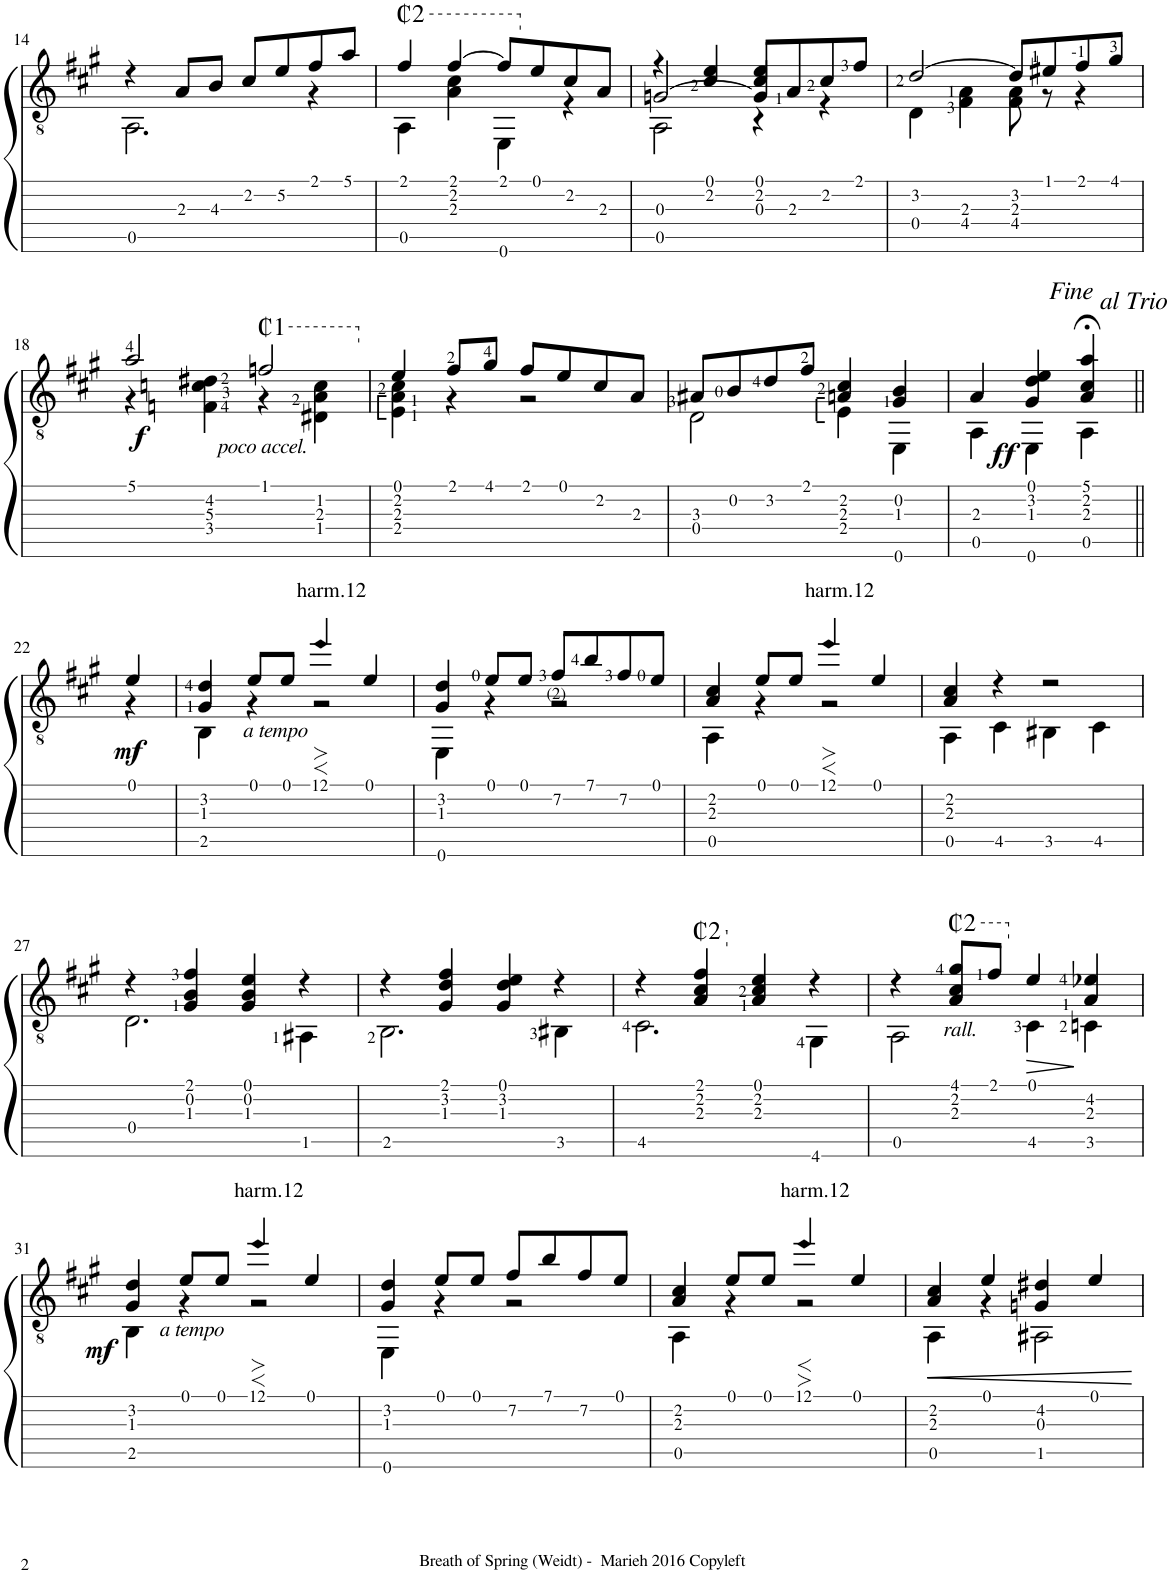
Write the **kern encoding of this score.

**kern	**kern	**dynam
*part2	*part1	*part1
*staff2	*staff1	*staff1
*I"Guitare classique [Tablature]	*I"Guitare classique	*
!!LO:PB:g=z
*	*clefGv2	*
*k[f#c#g#]	*k[f#c#g#]	*
*M4/4	*M4/4	*
=14	=14	=14
*^	*^	*
4r	2.AA	4r	2.AA\	.
8AL	.	8A/L	.	.
8BJ	.	8B/J	.	.
8c#L	.	8c#/L	.	.
8eJ	.	8e/	.	.
8f#L	4r	8f#/	4r	.
8aJ	.	8a/J	.	.
=15	=15	=15	=15	=15
!	!	!LO:TX:a:t=₵2	!	!
4f#	4AA	4f#/	4AA\	.
[4f#	4A 4c#	[4f#/	4A\ 4c#\	.
8f#L]	4EE	8f#/L]	4EE\	.
8eJ	.	8e/	.	.
8c#L	4r	8c#/	4r	.
8AJ	.	8A/J	.	.
=16	=16	=16	=16	=16
*	*^	*	*^	*
4r	[2Gn	2AA	4r	[2Gn/	2AA\	.
4c# 4e	.	.	4c#/ 4e/	.	.	.
8c#\ 8e\L	8G]	4r	8c#/ 8e/L	8G/]	4r	.
8AJ	8ryy	.	8A/	8ryy	.	.
8c#L	8ryy	4r	8c#/	8ryy	4r	.
8f#J	8ryy	.	8f#/J	8ryy	.	.
*	*v	*v	*	*	*	*
*	*	*	*v	*v	*
=17	=17	=17	=17	=17
[2d	4D	[2d/	4D\	.
.	4F# 4A	.	4F#\ 4A\	.
8dL]	8F# 8A	8d/L]	8F#\ 8A\	.
8e#XJ	8r	8e#X/	8r	.
8f#L	4r	8f#/	4r	.
8g#J	.	8g#/J	.	.
!!LO:LB:g=z	!!
=18	=18	=18	=18	=18
!	!	!	!	!LO:DY:b
2a	4r	2a/	4r	f
!	!	!	!LO:TX:b:i:t=poco accel.	!
.	4Fn 4cn 4d#X	.	4Fn\ 4cn\ 4d#X\	.
!	!	!LO:TX:a:t=₵1	!	!
2fn	4r	2fn/	4r	.
.	4D#X 4A 4c	.	4D#X\ 4A\ 4c\	.
=19	=19	=19	=19	=19
4e	4E 4A 4c#	4e/	4E\:: 4A\:: 4c#\::	.
8f#L	4r	8f#/L	4r	.
8g#J	.	8g#/J	.	.
8f#L	2r	8f#/L	2r	.
8eJ	.	8e/	.	.
8c#L	.	8c#/	.	.
8AJ	.	8A/J	.	.
=20	=20	=20	=20	=20
8A#XL	2D	8A#X/L	2D\	.
8BJ	.	8B/	.	.
8dL	.	8d/	.	.
8f#J	.	8f#/J	.	.
4An 4c#	4E	4An/ 4c#/	4E::\	.
4G# 4B	4EE	4G#/ 4B/	4EE\	.
=21	=21	=21	=21	=21
4A	4AA	4A/	4AA\	.
!	!	!	!	!LO:DY:b
4G# 4d 4e	4EE	4G#/ 4d/ 4e/	4EE\	ff
4A;< 4c#;< 4a;<	4AA	4A/;< 4c#/;< 4a/;<	4AA\	.
!	!	!	!LO:TX:a:t=al Trio	!
!!LO:LB:g=z	!!
=22||	=22||	=22||	=22||	=22||
!	!	!	!	!LO:DY:b
4e	4r	4e/	4r	mf
=23	=23	=23	=23	=23
4G# 4d	4BB	4G#/ 4d/	4BB\	.
!	!	!LO:TX:b:i:t=a tempo	!	!
8eL	4r	8e/L	4r	.
8eJ	.	8e/J	.	.
!	!	!LO:TX:a:t=harm.12	!	!
4ee>>	2r	4ee/	2r	.
4e	.	4e/	.	.
=24	=24	=24	=24	=24
4G# 4d	4EE	4G#/ 4d/	4EE\	.
8eL	4r	8e/L	4r	.
8eJ	.	8e/J	.	.
8f#L	2r	8f#/L	2r	.
8bJ	.	8b/	.	.
8f#L	.	8f#/	.	.
8eJ	.	8e/J	.	.
=25	=25	=25	=25	=25
4A 4c#	4AA	4A/ 4c#/	4AA\	.
8eL	4r	8e/L	4r	.
8eJ	.	8e/J	.	.
!	!	!LO:TX:a:t=harm.12	!	!
4ee>>	2r	4ee/	2r	.
4e	.	4e/	.	.
=26	=26	=26	=26	=26
4A 4c#	4AA	4A/ 4c#/	4AA\	.
4r	4C#	4r	4C#\	.
2r	4BB#X	2r	4BB#X\	.
.	4C#	.	4C#\	.
!!LO:LB:g=z	!!
=27	=27	=27	=27	=27
4r	2.D	4r	2.D\	.
4G# 4B 4f#	.	4G#/ 4B/ 4f#/	.	.
4G# 4B 4e	.	4G#/ 4B/ 4e/	.	.
4r	4AA#X	4r	4AA#X\	.
=28	=28	=28	=28	=28
4r	2.BB	4r	2.BB\	.
4G# 4d 4f#	.	4G#/ 4d/ 4f#/	.	.
4G# 4d 4e	.	4G#/ 4d/ 4e/	.	.
4r	4BB#X	4r	4BB#X\	.
=29	=29	=29	=29	=29
4r	2.C#	4r	2.C#\	.
!	!	!LO:TX:a:t=₵2	!	!
4A 4c# 4f#	.	4A/ 4c#/ 4f#/	.	.
4A 4c# 4e	.	4A/ 4c#/ 4e/	.	.
4r	4GG#	4r	4GG#\	.
=30	=30	=30	=30	=30
4r	2AA	4r	2AA\	.
!	!	!LO:TX:b:i:t=rall.	!	!
!	!	!LO:TX:a:t=₵2	!	!
8A\ 8c#\ 8g#\L	.	8A/ 8c#/ 8g#/L	.	.
8f#J	.	8f#/J	.	.
!	!	!	!	!LO:HP:b
4e	4C#	4e/	4C#\	>
4A 4e-X	4Cn	4A/ 4e-X/	4Cn\	]
!!LO:LB:g=z	!!
=31	=31	=31	=31	=31
!	!	!	!	!LO:DY:b
4G# 4d	4BB	4G#/ 4d/	4BB\	mf
!	!	!LO:TX:b:i:t=a tempo	!	!
8eL	4r	8e/L	4r	.
8eJ	.	8e/J	.	.
!	!	!LO:TX:a:t=harm.12	!	!
4ee>>	2r	4ee/	2r	.
4e	.	4e/	.	.
=32	=32	=32	=32	=32
4G# 4d	4EE	4G#/ 4d/	4EE\	.
8eL	4r	8e/L	4r	.
8eJ	.	8e/J	.	.
8f#L	2r	8f#/L	2r	.
8bJ	.	8b/	.	.
8f#L	.	8f#/	.	.
8eJ	.	8e/J	.	.
=33	=33	=33	=33	=33
4A 4c#	4AA	4A/ 4c#/	4AA\	.
8eL	4r	8e/L	4r	.
8eJ	.	8e/J	.	.
!	!	!LO:TX:a:t=harm.12	!	!
4ee>>	2r	4ee/	2r	.
4e	.	4e/	.	.
=34	=34	=34	=34	=34
!	!	!	!	!LO:HP:b
4A 4c#	4AA	4A/ 4c#/	4AA\	<
4e	4r	4e/	4r	.
4Gn 4d#X	2AA#X	4Gn/ 4d#X/	2AA#X\	.
4e	.	4e/	.	.
*v	*v	*	*	*
*	*v	*v	*
.	.	[
=	=	=
*-	*-	*-
